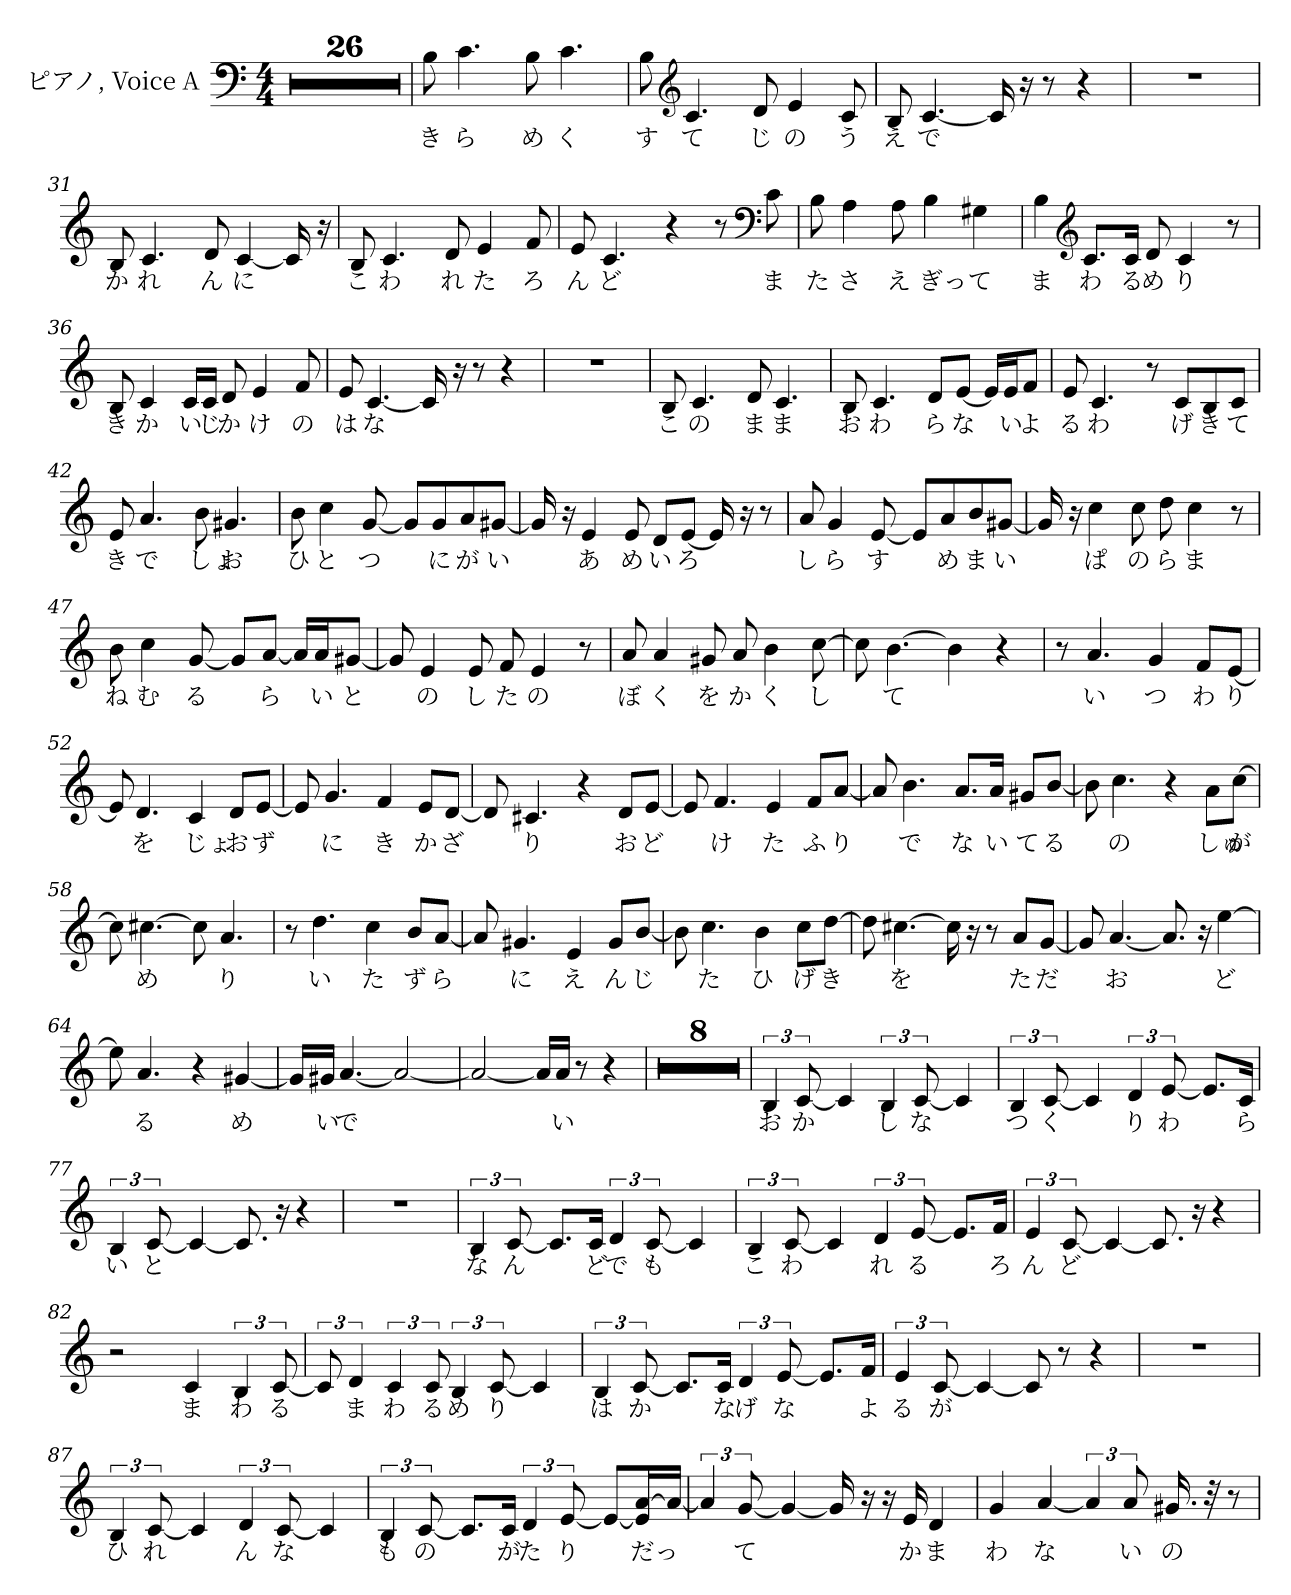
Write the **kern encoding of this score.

**kern	**text
*part1	*part1
*staff1	*staff1
*I"ピアノ, Voice A	*
*clefF4	*
*k[]	*
*M4/4	*
*MM186	*
=1	=1
1r	.
=2	=2
1r	.
=3	=3
1r	.
=4	=4
1r	.
=5	=5
1r	.
=6	=6
1r	.
=7	=7
1r	.
=8	=8
1r	.
=9	=9
1r	.
=10	=10
1r	.
=11	=11
1r	.
=12	=12
1r	.
=13	=13
1r	.
=14	=14
1r	.
=15	=15
1r	.
=16	=16
1r	.
!!LO:LB:g=z
=17	=17
1r	.
=18	=18
1r	.
=19	=19
1r	.
=20	=20
1r	.
=21	=21
1r	.
=22	=22
1r	.
=23	=23
1r	.
=24	=24
1r	.
=25	=25
1r	.
=26	=26
1r	.
=27	=27
!	!LO:LY:b
8B\	き
!	!LO:LY:b
4.c\	ら
!	!LO:LY:b
8B\	め
!	!LO:LY:b
4.c\	く
=28	=28
!	!LO:LY:b
8B\	す
*clefG2	*
!	!LO:LY:b
4.c/	て
!	!LO:LY:b
8d/	じ
!	!LO:LY:b
4e/	の
!	!LO:LY:b
8c/	う
!!LO:LB:g=z
=29	=29
!	!LO:LY:b
8B/	え
!	!LO:LY:b
[4.c/	で
16c/]	.
16r	.
8r	.
4r	.
=30	=30
1r	.
=31	=31
!	!LO:LY:b
8B/	か
!	!LO:LY:b
4.c/	れ
!	!LO:LY:b
8d/	ん
!	!LO:LY:b
[4c/	に
16c/]	.
16r	.
=32	=32
!	!LO:LY:b
8B/	こ
!	!LO:LY:b
4.c/	わ
!	!LO:LY:b
8d/	れ
!	!LO:LY:b
4e/	た
!	!LO:LY:b
8f/	ろ
=33	=33
!	!LO:LY:b
8e/	ん
!	!LO:LY:b
4.c/	ど
4r	.
8r	.
*clefF4	*
!	!LO:LY:b
8c\	ま
=34	=34
!	!LO:LY:b
8B\	た
!	!LO:LY:b
4A\	さ
!	!LO:LY:b
8A\	え
!	!LO:LY:b
4B\	ぎっ
!	!LO:LY:b
4G#X\	て
!!LO:LB:g=z
=35	=35
!	!LO:LY:b
4B\	ま
*clefG2	*
!	!LO:LY:b
8.c/L	わ
!	!LO:LY:b
16c/Jk	る
!	!LO:LY:b
8d/	め
!	!LO:LY:b
4c/	り
8r	.
=36	=36
!	!LO:LY:b
8B/	き
!	!LO:LY:b
4c/	か
!	!LO:LY:b
16c/LL	い
!	!LO:LY:b
16c/JJ	じ
!	!LO:LY:b
8d/	か
!	!LO:LY:b
4e/	け
!	!LO:LY:b
8f/	の
=37	=37
!	!LO:LY:b
8e/	は
!	!LO:LY:b
[4.c/	な
16c/]	.
16r	.
8r	.
4r	.
=38	=38
1r	.
=39	=39
!	!LO:LY:b
8B/	こ
!	!LO:LY:b
4.c/	の
!	!LO:LY:b
8d/	ま
!	!LO:LY:b
4.c/	ま
!!LO:LB:g=z
=40	=40
!	!LO:LY:b
8B/	お
!	!LO:LY:b
4.c/	わ
!	!LO:LY:b
8d/L	ら
!	!LO:LY:b
[8e/J	な
16e/LL]	.
!	!LO:LY:b
16e/J	い
!	!LO:LY:b
8f/J	よ
=41	=41
!	!LO:LY:b
8e/	る
!	!LO:LY:b
4.c/	わ
8r	.
!	!LO:LY:b
8c/L	げ
!	!LO:LY:b
8B/	き
!	!LO:LY:b
8c/J	て
=42	=42
!	!LO:LY:b
8e/	き
!	!LO:LY:b
4.a/	で
!	!LO:LY:b
8b\	しょ
!	!LO:LY:b
4.g#X/	お
=43	=43
!	!LO:LY:b
8b\	ひ
!	!LO:LY:b
4cc\	と
!	!LO:LY:b
[8g/	つ
8g/L]	.
!	!LO:LY:b
8g/	に
!	!LO:LY:b
8a/	が
!	!LO:LY:b
[8g#X/J	い
=44	=44
16g#/]	.
16r	.
!	!LO:LY:b
4e/	あ
!	!LO:LY:b
8e/	め
!	!LO:LY:b
8d/L	い
!	!LO:LY:b
[8e/J	ろ
16e/]	.
16r	.
8r	.
!!LO:LB:g=z
=45	=45
!	!LO:LY:b
8a/	し
!	!LO:LY:b
4g/	ら
!	!LO:LY:b
[8e/	す
8e/L]	.
!	!LO:LY:b
8a/	め
!	!LO:LY:b
8b/	ま
!	!LO:LY:b
[8g#X/J	い
=46	=46
16g#/]	.
16r	.
!	!LO:LY:b
4cc\	ぱ
!	!LO:LY:b
8cc\	の
!	!LO:LY:b
8dd\	ら
!	!LO:LY:b
4cc\	ま
8r	.
=47	=47
!	!LO:LY:b
8b\	ね
!	!LO:LY:b
4cc\	む
!	!LO:LY:b
[8g/	る
8g/L]	.
!	!LO:LY:b
[8a/J	ら
16a/LL]	.
!	!LO:LY:b
16a/J	い
!	!LO:LY:b
[8g#X/J	と
=48	=48
8g#/]	.
!	!LO:LY:b
4e/	の
!	!LO:LY:b
8e/	し
!	!LO:LY:b
8f/	た
!	!LO:LY:b
4e/	の
8r	.
!!LO:LB:g=z
=49	=49
!	!LO:LY:b
8a/	ぼ
!	!LO:LY:b
4a/	く
!	!LO:LY:b
8g#X/	を
!	!LO:LY:b
8a/	か
!	!LO:LY:b
4b\	く
!	!LO:LY:b
[8cc\	し
=50	=50
8cc\]	.
!	!LO:LY:b
[4.b\	て
4b\]	.
4r	.
=51	=51
8r	.
!	!LO:LY:b
4.a/	い
!	!LO:LY:b
4g/	つ
!	!LO:LY:b
8f/L	わ
!	!LO:LY:b
[8e/J	り
=52	=52
8e/]	.
!	!LO:LY:b
4.d/	を
!	!LO:LY:b
4c/	じょ
!	!LO:LY:b
8d/L	お
!	!LO:LY:b
[8e/J	ず
=53	=53
8e/]	.
!	!LO:LY:b
4.g/	に
!	!LO:LY:b
4f/	き
!	!LO:LY:b
8e/L	か
!	!LO:LY:b
[8d/J	ざ
=54	=54
8d/]	.
!	!LO:LY:b
4.c#X/	り
4r	.
!	!LO:LY:b
8d/L	お
!	!LO:LY:b
[8e/J	ど
!!LO:LB:g=z
=55	=55
8e/]	.
!	!LO:LY:b
4.f/	け
!	!LO:LY:b
4e/	た
!	!LO:LY:b
8f/L	ふ
!	!LO:LY:b
[8a/J	り
=56	=56
8a/]	.
!	!LO:LY:b
4.b\	で
!	!LO:LY:b
8.a/L	な
!	!LO:LY:b
16a/Jk	い
!	!LO:LY:b
8g#X/L	て
!	!LO:LY:b
[8b/J	る
=57	=57
8b\]	.
!	!LO:LY:b
4.cc\	の
4r	.
!	!LO:LY:b
8a\L	しゅ
!	!LO:LY:b
[8cc\J	が
=58	=58
8cc\]	.
!	!LO:LY:b
[4.cc#X\	め
8cc#\]	.
!	!LO:LY:b
4.a/	り
=59	=59
8r	.
!	!LO:LY:b
4.dd\	い
!	!LO:LY:b
4cc\	た
!	!LO:LY:b
8b/L	ず
!	!LO:LY:b
[8a/J	ら
=60	=60
8a/]	.
!	!LO:LY:b
4.g#X/	に
!	!LO:LY:b
4e/	え
!	!LO:LY:b
8g#/L	ん
!	!LO:LY:b
[8b/J	じ
!!LO:LB:g=z
=61	=61
8b\]	.
!	!LO:LY:b
4.cc\	た
!	!LO:LY:b
4b\	ひ
!	!LO:LY:b
8cc\L	げ
!	!LO:LY:b
[8dd\J	き
=62	=62
8dd\]	.
!	!LO:LY:b
[4.cc#X\	を
16cc#\]	.
16r	.
8r	.
!	!LO:LY:b
8a/L	た
!	!LO:LY:b
[8g/J	だ
=63	=63
8g/]	.
!	!LO:LY:b
[4.a/	お
8.a/]	.
16r	.
!	!LO:LY:b
[4ee\	ど
=64	=64
8ee\]	.
!	!LO:LY:b
4.a/	る
4r	.
!	!LO:LY:b
[4g#X/	め
=65	=65
16g#/LL]	.
!	!LO:LY:b
16g#X/JJ	い
!	!LO:LY:b
[4.a/	で
2a/_	.
=66	=66
2a/_	.
16a/LL]	.
!	!LO:LY:b
16a/JJ	い
8r	.
4r	.
=67	=67
1r	.
!!LO:LB:g=z
=68	=68
1r	.
=69	=69
1r	.
=70	=70
1r	.
=71	=71
1r	.
=72	=72
1r	.
=73	=73
1r	.
=74	=74
1r	.
=75	=75
!	!LO:LY:b
6B/	お
!	!LO:LY:b
[12c/	か
4c/]	.
!	!LO:LY:b
6B/	し
!	!LO:LY:b
[12c/	な
4c/]	.
=76	=76
!	!LO:LY:b
6B/	つ
!	!LO:LY:b
[12c/	く
4c/]	.
!	!LO:LY:b
6d/	り
!	!LO:LY:b
[12e/	わ
8.e/L]	.
!	!LO:LY:b
16c/Jk	ら
=77	=77
!	!LO:LY:b
6B/	い
!	!LO:LY:b
[12c/	と
4c/_	.
8.c/]	.
16r	.
4r	.
!!LO:LB:g=z
=78	=78
1r	.
=79	=79
!	!LO:LY:b
6B/	な
!	!LO:LY:b
[12c/	ん
8.c/L]	.
!	!LO:LY:b
16c/Jk	ど
!	!LO:LY:b
6d/	で
!	!LO:LY:b
[12c/	も
4c/]	.
=80	=80
!	!LO:LY:b
6B/	こ
!	!LO:LY:b
[12c/	わ
4c/]	.
!	!LO:LY:b
6d/	れ
!	!LO:LY:b
[12e/	る
8.e/L]	.
!	!LO:LY:b
16f/Jk	ろ
=81	=81
!	!LO:LY:b
6e/	ん
!	!LO:LY:b
[12c/	ど
4c/_	.
8.c/]	.
16r	.
4r	.
=82	=82
2r	.
!	!LO:LY:b
4c/	ま
!	!LO:LY:b
6B/	わ
!	!LO:LY:b
[12c/	る
!!LO:PB:g=z
=83	=83
12c/]	.
!	!LO:LY:b
6d/	ま
!	!LO:LY:b
6c/	わ
!	!LO:LY:b
12c/	る
!	!LO:LY:b
6B/	め
!	!LO:LY:b
[12c/	り
4c/]	.
=84	=84
!	!LO:LY:b
6B/	は
!	!LO:LY:b
[12c/	か
8.c/L]	.
!	!LO:LY:b
16c/Jk	な
!	!LO:LY:b
6d/	げ
!	!LO:LY:b
[12e/	な
8.e/L]	.
!	!LO:LY:b
16f/Jk	よ
=85	=85
!	!LO:LY:b
6e/	る
!	!LO:LY:b
[12c/	が
4c/_	.
8c/]	.
8r	.
4r	.
=86	=86
1r	.
=87	=87
!	!LO:LY:b
6B/	ひ
!	!LO:LY:b
[12c/	れ
4c/]	.
!	!LO:LY:b
6d/	ん
!	!LO:LY:b
[12c/	な
4c/]	.
!!LO:LB:g=z
=88	=88
!	!LO:LY:b
6B/	も
!	!LO:LY:b
[12c/	の
8.c/L]	.
!	!LO:LY:b
16c/Jk	が
!	!LO:LY:b
6d/	た
!	!LO:LY:b
[12e/	り
8e/L_	.
!	!LO:LY:b
16e/] [16a/L	だっ
16a/JJ_	.
=89	=89
6a/]	.
!	!LO:LY:b
[12g/	て
4g/_	.
16g/]	.
16r	.
16r	.
!	!LO:LY:b
16e/	か
!	!LO:LY:b
4d/	ま
=90	=90
!	!LO:LY:b
4g/	わ
!	!LO:LY:b
[4a/	な
6a/]	.
!	!LO:LY:b
12a/	い
!	!LO:LY:b
16.g#X/	の
32r	.
8r	.
=	=
*-	*-
